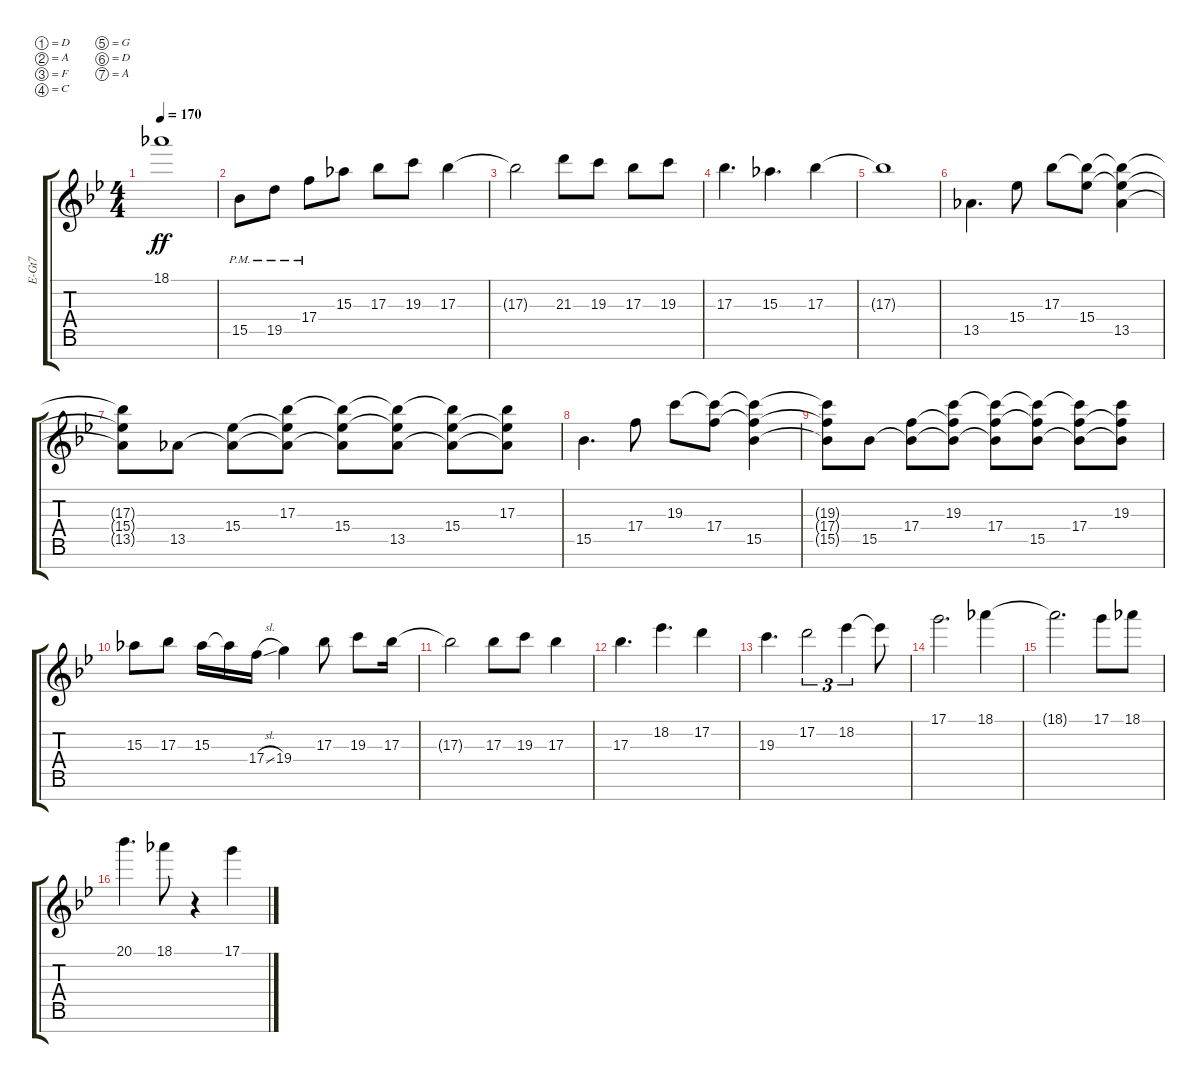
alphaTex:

\defaultSystemsLayout 4
\bracketExtendMode groupsimilarinstruments
\otherSystemsTrackNameOrientation horizontal
\track ("Electric Guitar" "E-Gt7") {instrument distortionguitar}
\staff {score tabs}
\tuning (D4 A3 F3 C3 G2 D2 A1)
\ts (4 4)
\tempo 170
\clef g2
\ks bb
18.1{t acc b}.1{dy ff beam Down} |
15.5{pm acc forcenatural}.8{beam Down} 19.5{pm acc forcenatural}.8{beam Down} 17.4{pm acc forcenatural}.8{beam Down} 15.3{acc b}.8{beam Down} 17.3{acc forcenatural}.8{beam Down} 19.3{acc forcenatural}.8{beam Down} 17.3{acc forcenatural}.4{beam Down} |
17.3{t acc forcenatural}.2{beam Down} 21.3{acc forcenatural}.8{beam Down} 19.3{acc forcenatural}.8{beam Down} 17.3{acc forcenatural}.8{beam Down} 19.3{acc forcenatural}.8{beam Down} |
17.3{acc forcenatural}.4{d beam Down} 15.3{acc b}.4{d beam Down} 17.3{acc forcenatural}.4{beam Down} |
17.3{t acc forcenatural}.1{beam Down} |
13.5{acc b}.4{d beam Down} 15.4{acc forcenatural}.8{beam Down} 17.3{acc forcenatural}.8{beam Down} (17.3{t acc forcenatural} 15.4{acc forcenatural}).8{beam Down} (17.3{t acc forcenatural} 15.4{t acc forcenatural} 13.5{acc b}).4{beam Down} |
(17.3{t acc forcenatural} 15.4{t acc forcenatural} 13.5{t acc b}).8{beam Down} 13.5{acc b}.8{beam Down} (15.4{acc forcenatural} 13.5{t acc b}).8{beam Down} (17.3{acc forcenatural} 15.4{t acc forcenatural} 13.5{t acc b}).8{beam Down} (17.3{t acc forcenatural} 15.4{acc forcenatural} 13.5{t acc b}).8{beam Down} (17.3{t acc forcenatural} 15.4{t acc forcenatural} 13.5{acc b}).8{beam Down} (17.3{t acc forcenatural} 15.4{acc forcenatural} 13.5{t acc b}).8{beam Down} (17.3{acc forcenatural} 15.4{t acc forcenatural} 13.5{t acc b}).8{beam Down} |
15.5{acc forcenatural}.4{d beam Down} 17.4{acc forcenatural}.8{beam Down} 19.3{acc forcenatural}.8{beam Down} (19.3{t acc forcenatural} 17.4{acc forcenatural}).8{beam Down} (19.3{t acc forcenatural} 17.4{t acc forcenatural} 15.5{acc forcenatural}).4{beam Down} |
(19.3{t acc forcenatural} 17.4{t acc forcenatural} 15.5{t acc forcenatural}).8{beam Down} 15.5{acc forcenatural}.8{beam Down} (17.4{acc forcenatural} 15.5{t acc forcenatural}).8{beam Down} (19.3{acc forcenatural} 17.4{t acc forcenatural} 15.5{t acc forcenatural}).8{beam Down} (19.3{t acc forcenatural} 17.4{acc forcenatural} 15.5{t acc forcenatural}).8{beam Down} (19.3{t acc forcenatural} 17.4{t acc forcenatural} 15.5{acc forcenatural}).8{beam Down} (19.3{t acc forcenatural} 17.4{acc forcenatural} 15.5{t acc forcenatural}).8{beam Down} (19.3{acc forcenatural} 17.4{t acc forcenatural} 15.5{t acc forcenatural}).8{beam Down} |
15.3{acc b}.8{beam Down} 17.3{acc forcenatural}.8{beam Down} 15.3{acc b}.16{beam Down} 15.3{t acc b}.16{beam Down} 17.4{sl acc forcenatural}.16{beam Down} 19.4{acc forcenatural}.4{beam Down} 17.3{acc forcenatural}.8{beam Down} 19.3{acc forcenatural}.8{beam Down} 17.3{acc forcenatural}.16{beam Down} |
17.3{t acc forcenatural}.2{beam Down} 17.3{acc forcenatural}.8{beam Down} 19.3{acc forcenatural}.8{beam Down} 17.3{acc forcenatural}.4{beam Down} |
17.3{acc forcenatural}.4{d beam Down} 18.2{acc forcenatural}.4{d beam Down} 17.2{acc forcenatural}.4{beam Down} |
19.3{acc forcenatural}.4{d beam Down} 17.2{acc forcenatural}.2{tu (3 2) beam Down} 18.2{acc forcenatural}.4{tu (3 2) beam Down} 18.2{t acc forcenatural}.8{beam Down} |
17.1{acc forcenatural}.2{d beam Down} 18.1{acc b}.4{beam Down} |
18.1{t acc b}.2{d beam Down} 17.1{acc forcenatural}.8{beam Down} 18.1{acc b}.8{beam Down} |
20.1{acc forcenatural}.4{d beam Down} 18.1{acc b}.8{beam Down} r.4{beam Down} 17.1{acc forcenatural}.4{beam Down}
